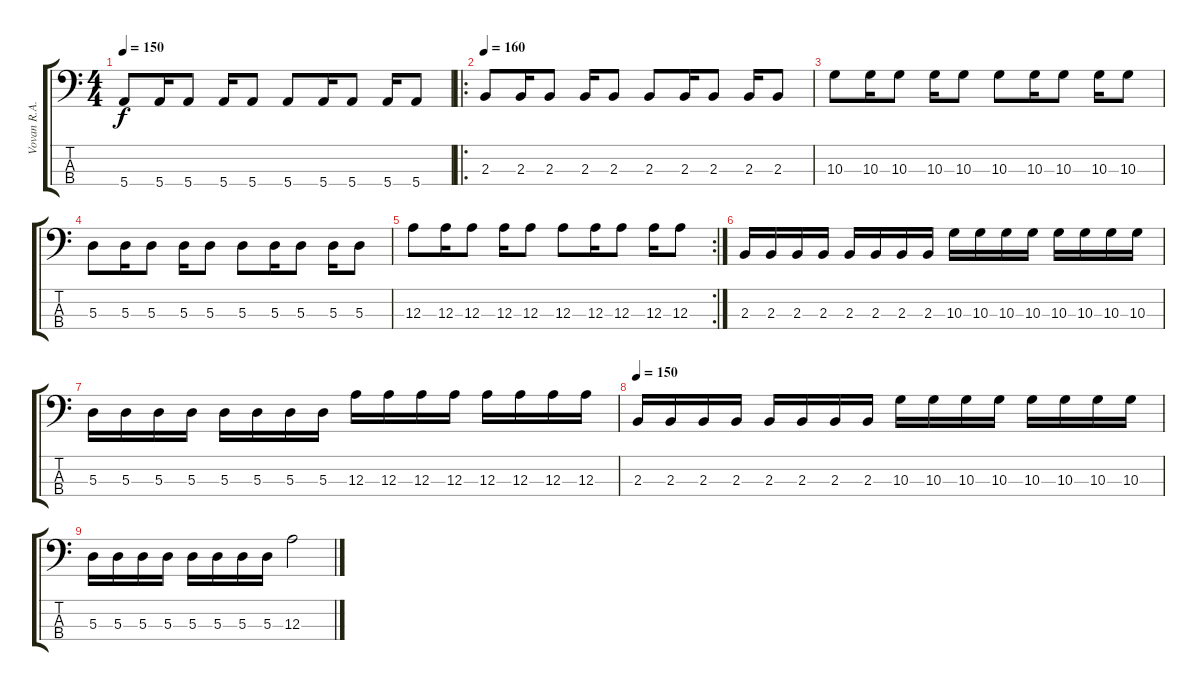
\track ("Vovan R.A.K. (FILL-BASS)" "Vovan R.A.") {instrument electricbasspick}
\staff {score tabs}
\tuning (G2 D2 A1 E1) {hide}
\ts (4 4)
\tempo 150
\clef f4
\ks c
5.4.8{dy f} 5.4.16 5.4.8 5.4.16 5.4.8 5.4.8 5.4.16 5.4.8 5.4.16 5.4.8 |
\ro
\tempo 160
2.3.8 2.3.16 2.3.8 2.3.16 2.3.8 2.3.8 2.3.16 2.3.8 2.3.16 2.3.8 |
10.3.8 10.3.16 10.3.8 10.3.16 10.3.8 10.3.8 10.3.16 10.3.8 10.3.16 10.3.8 |
5.3.8 5.3.16 5.3.8 5.3.16 5.3.8 5.3.8 5.3.16 5.3.8 5.3.16 5.3.8 |
\rc 2
12.3.8 12.3.16 12.3.8 12.3.16 12.3.8 12.3.8 12.3.16 12.3.8 12.3.16 12.3.8 |
2.3.16 2.3.16 2.3.16 2.3.16 2.3.16 2.3.16 2.3.16 2.3.16 10.3.16 10.3.16 10.3.16 10.3.16 10.3.16 10.3.16 10.3.16 10.3.16 |
5.3.16 5.3.16 5.3.16 5.3.16 5.3.16 5.3.16 5.3.16 5.3.16 12.3.16 12.3.16 12.3.16 12.3.16 12.3.16 12.3.16 12.3.16 12.3.16 |
\tempo 150
2.3.16 2.3.16 2.3.16 2.3.16 2.3.16 2.3.16 2.3.16 2.3.16 10.3.16 10.3.16 10.3.16 10.3.16 10.3.16 10.3.16 10.3.16 10.3.16 |
5.3.16 5.3.16 5.3.16 5.3.16 5.3.16 5.3.16 5.3.16 5.3.16 12.3.2
